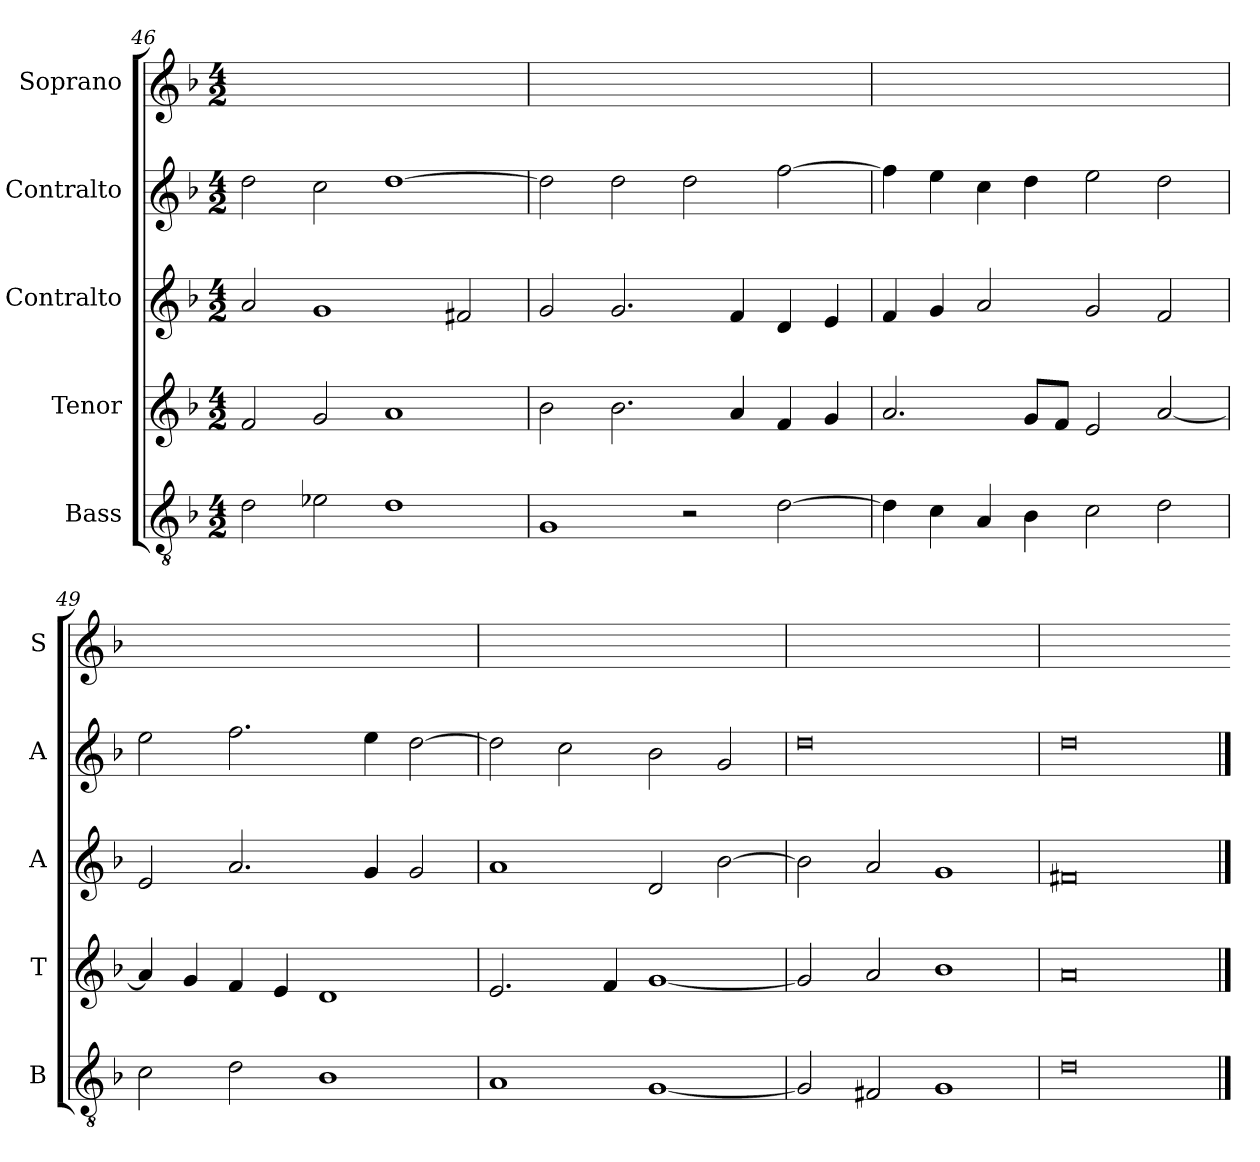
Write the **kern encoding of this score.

**kern	**kern	**kern	**kern	**kern
*part5	*part4	*part3	*part2	*part1
*staff5	*staff4	*staff3	*staff2	*staff1
*I"Bass	*I"Tenor	*I"Contralto	*I"Contralto	*I"Soprano
*I'B	*I'T	*I'A	*I'A	*I'S
*clefGv2	*clefG2	*clefG2	*clefG2	*clefG2
*k[b-]	*k[b-]	*k[b-]	*k[b-]	*k[b-]
*G:dor	*G:dor	*G:dor	*G:dor	*G:dor
*M4/2	*M4/2	*M4/2	*M4/2	*M4/2
=46	=46	=46	=46	=46
2d	2f	2a	2dd	0ryy
2e-X	2g	1g	2cc	.
1d	1a	.	[1dd	.
.	.	2f#X	.	.
=47	=47	=47	=47	=47
1G	2b-	2g	2dd]	0ryy
.	2.b-	2.g	2dd	.
2r	.	.	2dd	.
.	4a	4f	.	.
[2d	4f	4d	[2ff	.
.	4g	4e	.	.
=48	=48	=48	=48	=48
4d]	2.a	4f	4ff]	0ryy
4c	.	4g	4ee	.
4A	.	2a	4cc	.
4B-	8g/L	.	4dd	.
.	8f/J	.	.	.
2c	2e	2g	2ee	.
2d	[2a	2f	2dd	.
=49	=49	=49	=49	=49
2c	4a]	2e	2ee	0ryy
.	4g	.	.	.
2d	4f	2.a	2.ff	.
.	4e	.	.	.
1B-	1d	.	.	.
.	.	4g	4ee	.
.	.	2g	[2dd	.
=50	=50	=50	=50	=50
1A	2.e	1a	2dd]	0ryy
.	.	.	2cc	.
.	4f	.	.	.
[1G	[1g	2d	2b-	.
.	.	[2b-	2g	.
=51	=51	=51	=51	=51
2G]	2g]	2b-]	0dd	0ryy
2F#X	2a	2a	.	.
1G	1b-	1g	.	.
=52	=52	=52	=52	=52
0d	0a	0f#X	0dd	0ryy
==	==	==	==	=
*-	*-	*-	*-	*-
